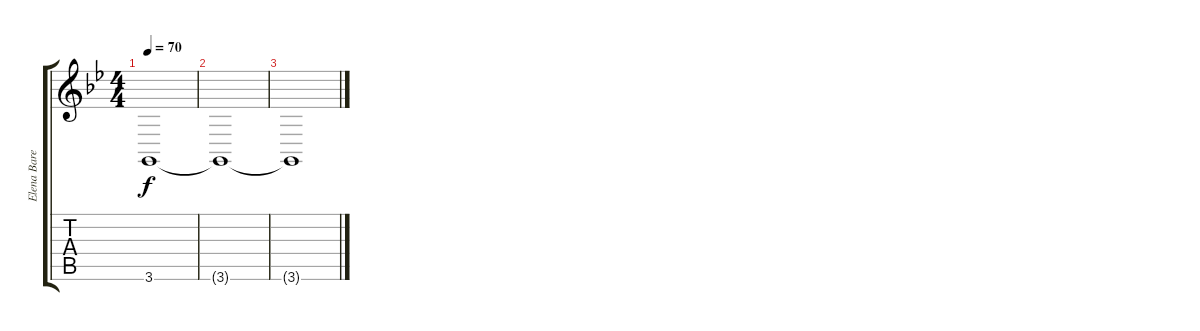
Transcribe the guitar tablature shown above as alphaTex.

\track ("Elena Barere - 1st Violin" "Elena Bare") {instrument stringensemble1}
\staff {score tabs}
\tuning (E4 B3 G3 D3 A2 E2) {hide}
\ts (4 4)
\tempo 70
\clef g2
\ks bb
3.6{t}.1{dy f} |
3.6{t}.1 |
3.6{t}.1
